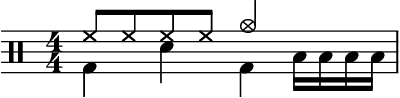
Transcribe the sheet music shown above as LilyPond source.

#(ly:set-option 'crop #t)
\version "2.24.4"
\header { 
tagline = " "
}

\drums {
    \numericTimeSignature
    \time 4/4
    <<{
        \repeat unfold 4 hh8 cymc4
    }
    \\ {
        bd4 sn4 bd4 \repeat unfold 4 toml16
    }>>
}